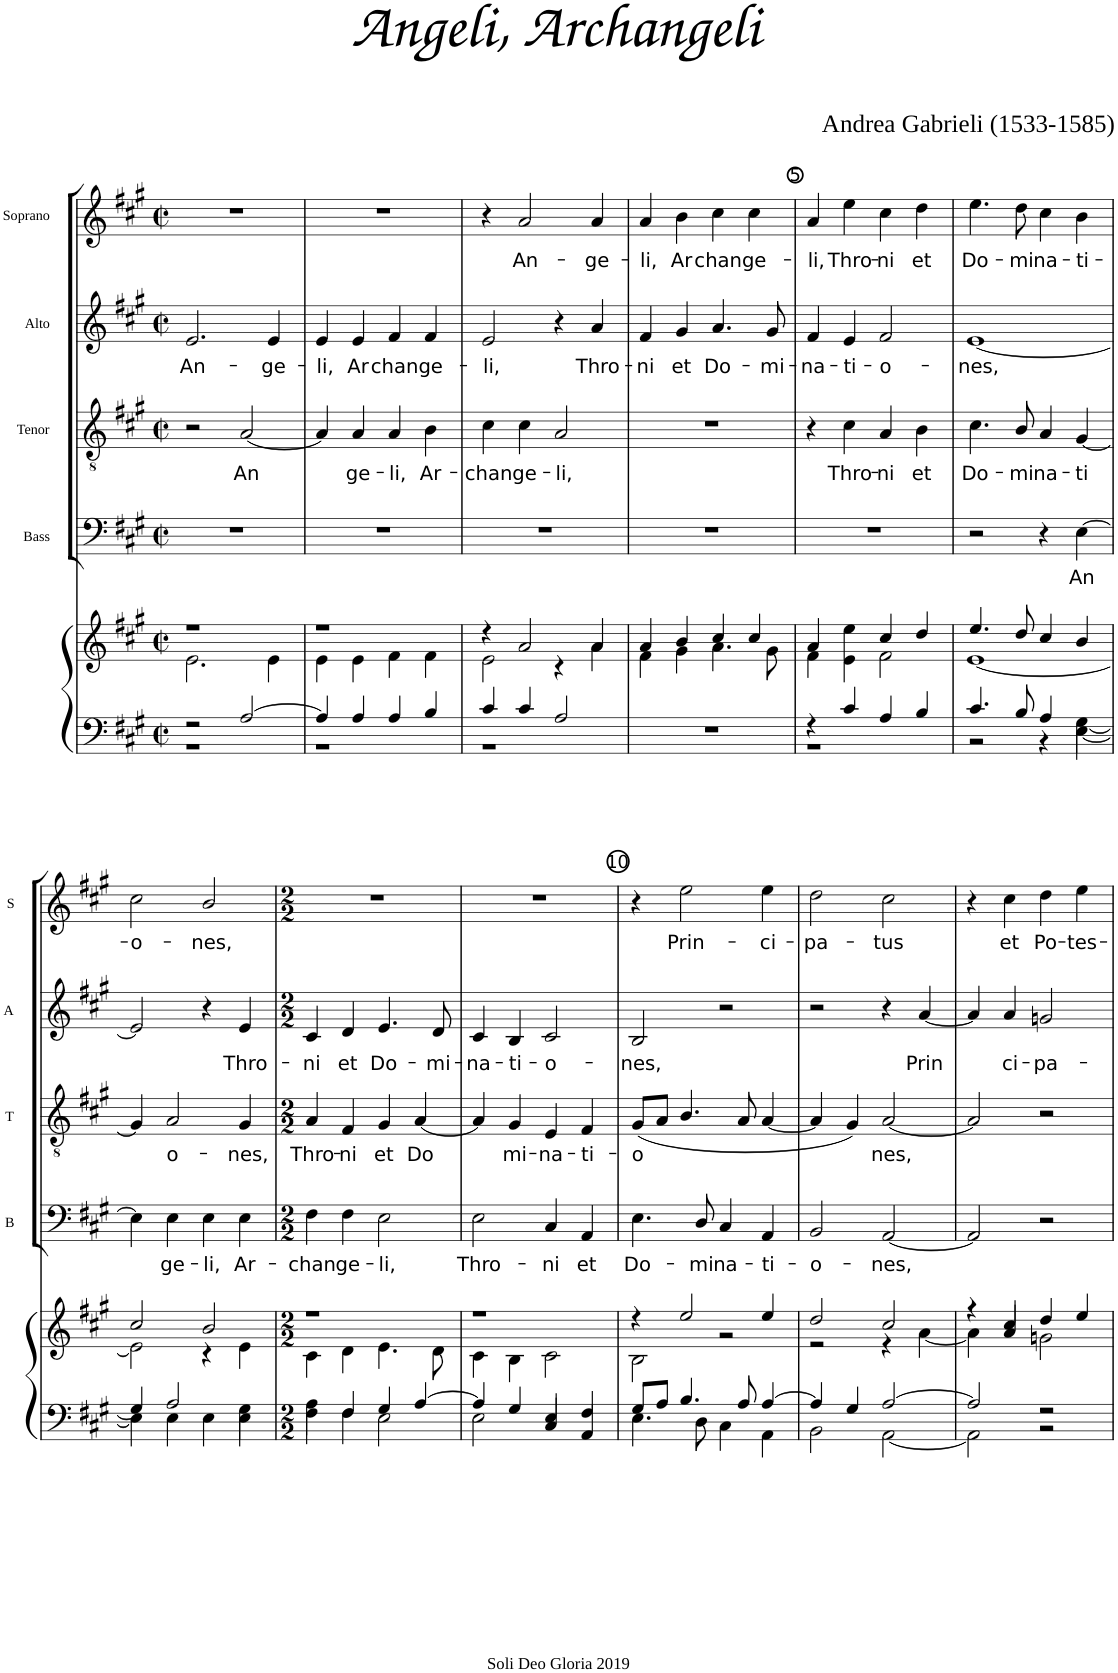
**kern	**kern	**kern	**text	**kern	**text	**kern	**text	**kern	**text
*part5	*part5	*part4	*part4	*part3	*part3	*part2	*part2	*part1	*part1
*staff6	*staff5	*staff4	*staff4	*staff3	*staff3	*staff2	*staff2	*staff1	*staff1
*	*	*I"Bass	*	*I"Tenor	*	*I"Alto	*	*I"Soprano	*
*	*	*I'B	*	*I'T	*	*I'A	*	*I'S	*
*clefF4	*clefG2	*clefF4	*	*clefGv2	*	*clefG2	*	*clefG2	*
*	*	*Trd1c2	*	*Trd1c2	*	*Trd1c2	*	*Trd1c2	*
*k[f#c#g#]	*k[f#c#g#]	*k[f#c#g#]	*	*k[f#c#g#]	*	*k[f#c#g#]	*	*k[f#c#g#]	*
*A:	*A:	*A:	*	*A:	*	*A:	*	*A:	*
*M2/2	*M2/2	*M2/2	*	*M2/2	*	*M2/2	*	*M2/2	*
*met(c|)	*met(c|)	*met(c|)	*	*met(c|)	*	*met(c|)	*	*met(c|)	*
=1	=1	=1	=1	=1	=1	=1	=1	=1	=1
*^	*^	*	*	*	*	*	*	*	*
!	!	!	!	!	!	!	!	!	!LO:LY:b	!	!
2r	1r	1r	2.e\	1r	.	2r	.	2.e/	An-	1r	.
!	!	!	!	!	!	!	!LO:LY:b	!	!	!	!
[>2A/	.	.	.	.	.	[2A/	An­	.	.	.	.
!	!	!	!	!	!	!	!	!	!LO:LY:b	!	!
.	.	.	4e\	.	.	.	.	4e/	-ge-	.	.
=2	=2	=2	=2	=2	=2	=2	=2	=2	=2	=2	=2
!	!	!	!	!	!	!	!	!	!LO:LY:b	!	!
4A/]	1r	1r	4e\	1r	.	4A/]	.	4e/	-li,	1r	.
!	!	!	!	!	!	!	!LO:LY:b	!	!LO:LY:b	!	!
4A/	.	.	4e\	.	.	4A/	ge-	4e/	Ar-	.	.
!	!	!	!	!	!	!	!LO:LY:b	!	!LO:LY:b	!	!
4A/	.	.	4f#\	.	.	4A/	-li,	4f#/	-chan-	.	.
!	!	!	!	!	!	!	!LO:LY:b	!	!LO:LY:b	!	!
4B/	.	.	4f#\	.	.	4B\	Ar-	4f#/	-ge-	.	.
=3	=3	=3	=3	=3	=3	=3	=3	=3	=3	=3	=3
!	!	!	!	!	!	!	!LO:LY:b	!	!LO:LY:b	!	!
4c#/	1r	4r	2e\	1r	.	4c#\	-chan-	2e/	-li,	4r	.
!	!	!	!	!	!	!	!LO:LY:b	!	!	!	!LO:LY:b
4c#/	.	2a/	.	.	.	4c#\	-ge-	.	.	2a/	An-
!	!	!	!	!	!	!	!LO:LY:b	!	!	!	!
2A/	.	.	4r	.	.	2A/	-li,	4r	.	.	.
!	!	!	!	!	!	!	!	!	!LO:LY:b	!	!LO:LY:b
.	.	4a/	4a\	.	.	.	.	4a/	Thro-	4a/	-ge-
*v	*v	*	*	*	*	*	*	*	*	*	*
=4	=4	=4	=4	=4	=4	=4	=4	=4	=4	=4
!	!	!	!	!	!	!	!	!LO:LY:b	!	!LO:LY:b
1r	4a/	4f#\	1r	.	1r	.	4f#/	-ni	4a/	-li,
!	!	!	!	!	!	!	!	!LO:LY:b	!	!LO:LY:b
.	4b/	4g#\	.	.	.	.	4g#/	et	4b\	Ar-
!	!	!	!	!	!	!	!	!LO:LY:b	!	!LO:LY:b
.	4cc#/	4.a\	.	.	.	.	4.a/	Do-	4cc#\	-chan-
!	!	!	!	!	!	!	!	!	!	!LO:LY:b
.	4cc#/	.	.	.	.	.	.	.	4cc#\	-ge-
!	!	!	!	!	!	!	!	!LO:LY:b	!	!
.	.	8g#\	.	.	.	.	8g#/	-mi-	.	.
=5	=5	=5	=5	=5	=5	=5	=5	=5	=5	=5
*^	*	*	*	*	*	*	*	*	*	*
!	!	!	!	!	!	!	!	!	!LO:LY:b	!	!LO:LY:b
4r	1r	4a/	4f#\	1r	.	4r	.	4f#/	-na-	4a/	-li,
!	!	!	!	!	!	!	!LO:LY:b	!	!LO:LY:b	!	!LO:LY:b
4c#/	.	4ee\	4e\	.	.	4c#\	Thro-	4e/	-ti-	4ee\	Thro-
!	!	!	!	!	!	!	!LO:LY:b	!	!LO:LY:b	!	!LO:LY:b
4A/	.	4cc#/	2f#\	.	.	4A/	-ni	2f#/	-o-	4cc#\	-ni
!	!	!	!	!	!	!	!LO:LY:b	!	!	!	!LO:LY:b
4B/	.	4dd/	.	.	.	4B\	et	.	.	4dd\	et
=6	=6	=6	=6	=6	=6	=6	=6	=6	=6	=6	=6
!	!	!	!	!	!	!	!LO:LY:b	!	!LO:LY:b	!	!LO:LY:b
4.c#/	2r	4.ee/	[<1e	2r	.	4.c#\	Do-	[1e	-nes,	4.ee\	Do-
!	!	!	!	!	!	!	!LO:LY:b	!	!	!	!LO:LY:b
8B/	.	8dd/	.	.	.	8B/	-mi-	.	.	8dd\	-mi-
!	!	!	!	!	!	!	!LO:LY:b	!	!	!	!LO:LY:b
4A/	4r	4cc#/	.	4r	.	4A/	-na-	.	.	4cc#\	-na-
!	!	!	!	!	!LO:LY:b	!	!LO:LY:b	!	!	!	!LO:LY:b
[<4G#\	[<4E\	4b/	.	[4E\	An­	[4G#/	-ti­	.	.	4b\	-ti-
!!LO:LB:g=z
=7	=7	=7	=7	=7	=7	=7	=7	=7	=7	=7	=7
!	!	!	!	!	!	!	!	!	!	!	!LO:LY:b
4G#/]	4E\]	2cc#/	2e\]	4E\]	.	4G#/]	.	2e/]	.	2cc#\	-o-
!	!	!	!	!	!LO:LY:b	!	!LO:LY:b	!	!	!	!
2A/	4E\	.	.	4E\	ge-	2A/	o-	.	.	.	.
!	!	!	!	!	!LO:LY:b	!	!	!	!	!	!LO:LY:b
.	4E\	2b/	4r	4E\	-li,	.	.	4r	.	2b/	-nes,
!	!	!	!	!	!LO:LY:b	!	!LO:LY:b	!	!LO:LY:b	!	!
4G#\	4E\	.	4e\	4E\	Ar-	4G#/	-nes,	4e/	Thro-	.	.
=8	=8	=8	=8	=8	=8	=8	=8	=8	=8	=8	=8
*M2/2	*	*M2/2	*	*M2/2	*	*M2/2	*	*M2/2	*	*M2/2	*
!	!	!	!	!	!LO:LY:b	!	!LO:LY:b	!	!LO:LY:b	!	!
4A\	4F#\	1r	4c#\	4F#\	-chan-	4A/	Thro-	4c#/	-ni	1r	.
!	!	!	!	!	!LO:LY:b	!	!LO:LY:b	!	!LO:LY:b	!	!
4F#/	4F#\	.	4d\	4F#\	-ge-	4F#/	-ni	4d/	et	.	.
!	!	!	!	!	!LO:LY:b	!	!LO:LY:b	!	!LO:LY:b	!	!
4G#/	2E\	.	4.e\	2E\	-li,	4G#/	et	4.e/	Do-	.	.
!	!	!	!	!	!	!	!LO:LY:b	!	!	!	!
[>4A/	.	.	.	.	.	[4A/	Do­	.	.	.	.
!	!	!	!	!	!	!	!	!	!LO:LY:b	!	!
.	.	.	8d\	.	.	.	.	8d/	-mi-	.	.
=9	=9	=9	=9	=9	=9	=9	=9	=9	=9	=9	=9
!	!	!	!	!	!LO:LY:b	!	!	!	!LO:LY:b	!	!
4A/]	2E\	1r	4c#\	2E\	Thro-	4A/]	.	4c#/	-na-	1r	.
!	!	!	!	!	!	!	!LO:LY:b	!	!LO:LY:b	!	!
4G#/	.	.	4B\	.	.	4G#/	mi-	4B/	-ti-	.	.
!	!	!	!	!	!LO:LY:b	!	!LO:LY:b	!	!LO:LY:b	!	!
4E/	4C#/	.	2c#\	4C#/	-ni	4E/	-na-	2c#/	-o-	.	.
!	!	!	!	!	!LO:LY:b	!	!LO:LY:b	!	!	!	!
4F#/	4AA/	.	.	4AA/	et	4F#/	-ti-	.	.	.	.
=10	=10	=10	=10	=10	=10	=10	=10	=10	=10	=10	=10
!	!	!	!	!	!LO:LY:b	!	!LO:LY:b	!	!LO:LY:b	!	!
8G#/L	4.E\	4r	2B\	4.E\	Do-	(<8G#/L	-o­	2B/	-nes,	4r	.
8A/J	.	.	.	.	.	8A/J	.	.	.	.	.
!	!	!	!	!	!	!	!	!	!	!	!LO:LY:b
4.B/	.	2ee/	.	.	.	4.B/	.	.	.	2ee\	Prin-
!	!	!	!	!	!LO:LY:b	!	!	!	!	!	!
.	8D\	.	.	8D/	-mi-	.	.	.	.	.	.
!	!	!	!	!	!LO:LY:b	!	!	!	!	!	!
.	4C#\	.	2r	4C#/	-na-	.	.	2r	.	.	.
8A/	.	.	.	.	.	8A/	.	.	.	.	.
!	!	!	!	!	!LO:LY:b	!	!	!	!	!	!LO:LY:b
[>4A/	4AA\	4ee/	.	4AA/	-ti-	[4A/	.	.	.	4ee\	-ci-
=11	=11	=11	=11	=11	=11	=11	=11	=11	=11	=11	=11
!	!	!	!	!	!LO:LY:b	!	!	!	!	!	!LO:LY:b
4A/]	2BB\	2dd/	2r	2BB/	-o-	4A/]	.	2r	.	2dd\	-pa-
4G#/	.	.	.	.	.	4G#/)	.	.	.	.	.
!	!	!	!	!	!LO:LY:b	!	!LO:LY:b	!	!	!	!LO:LY:b
[>2A/	[<2AA\	2cc#/	4r	[2AA/	-nes,	[2A/	nes,	4r	.	2cc#\	-tus
!	!	!	!	!	!	!	!	!	!LO:LY:b	!	!
.	.	.	[<4a\	.	.	.	.	[4a/	Prin­	.	.
=12	=12	=12	=12	=12	=12	=12	=12	=12	=12	=12	=12
2A/]	2AA\]	4r	4a\]	2AA/]	.	2A/]	.	4a/]	.	4r	.
!	!	!	!	!	!	!	!	!	!LO:LY:b	!	!LO:LY:b
.	.	4cc#/	4a/	.	.	.	.	4a/	ci-	4cc#\	et
!	!	!	!	!	!	!	!	!	!LO:LY:b	!	!LO:LY:b
2r	2r	4dd/	2gn\	2r	.	2r	.	2gn/	-pa-	4dd\	Po-
!	!	!	!	!	!	!	!	!	!	!	!LO:LY:b
.	.	4ee/	.	.	.	.	.	.	.	4ee\	-tes-
*v	*v	*	*	*	*	*	*	*	*	*	*
*	*v	*v	*	*	*	*	*	*	*	*
=	=	=	=	=	=	=	=	=	=
*-	*-	*-	*-	*-	*-	*-	*-	*-	*-
